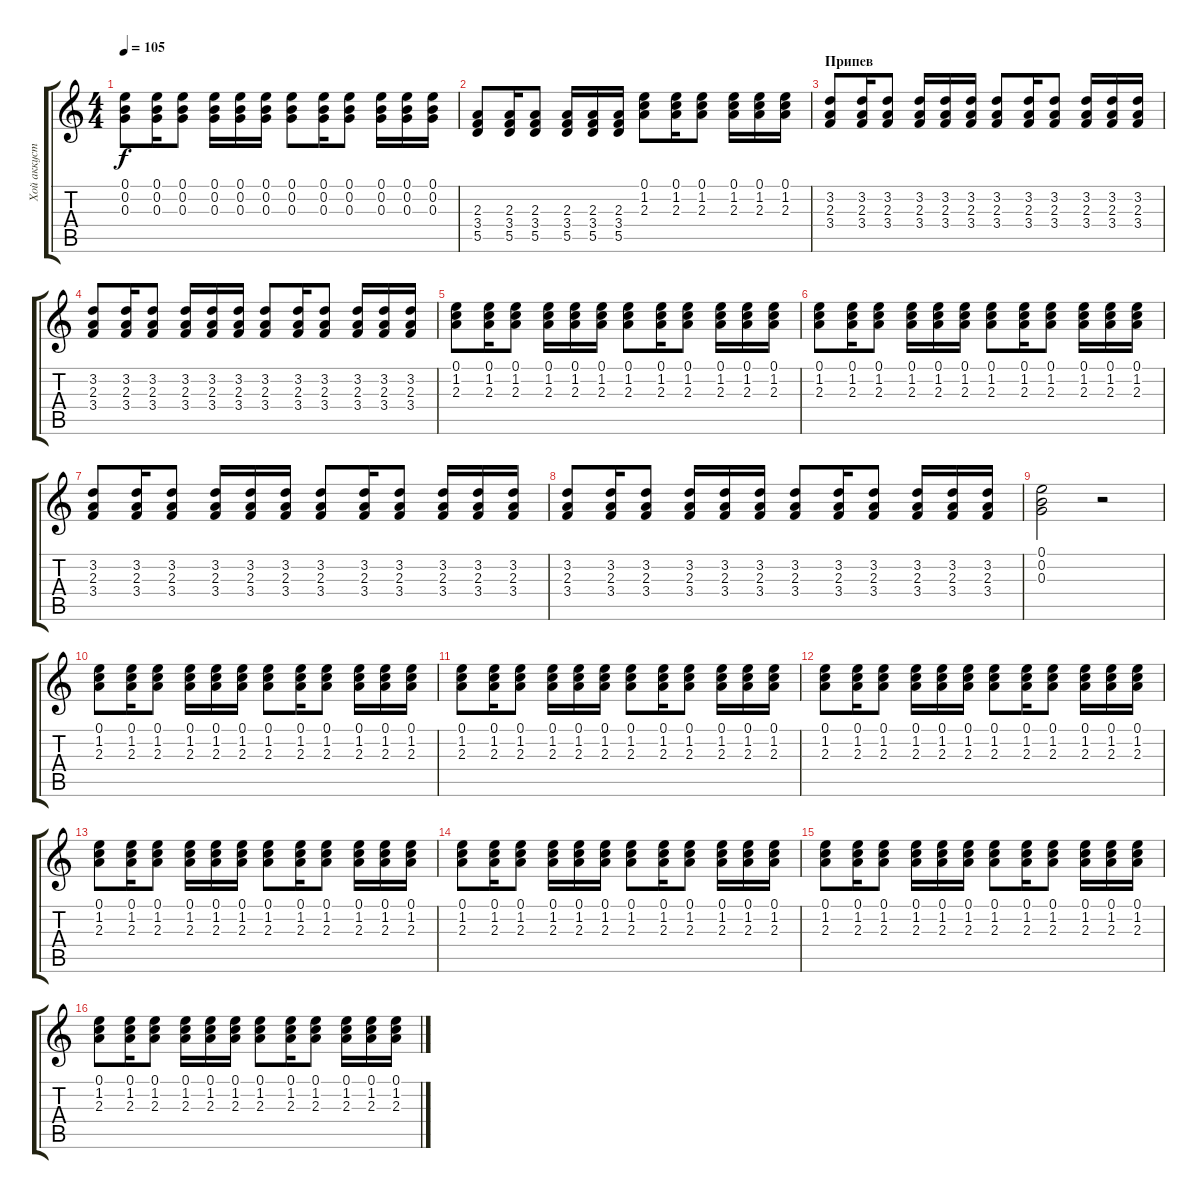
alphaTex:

\track ("Хой аккустика" "Хой аккуст") {instrument acousticguitarnylon}
\staff {score tabs}
\tuning (E4 B3 G3 D3 A2 E2) {hide}
\ts (4 4)
\tempo 105
\clef g2
\ks c
(0.1 0.2 0.3).8{dy f} (0.1 0.2 0.3).16 (0.1 0.2 0.3).8 (0.1 0.2 0.3).16 (0.1 0.2 0.3).16 (0.1 0.2 0.3).16 (0.1 0.2 0.3).8 (0.1 0.2 0.3).16 (0.1 0.2 0.3).8 (0.1 0.2 0.3).16 (0.1 0.2 0.3).16 (0.1 0.2 0.3).16 |
(2.3 3.4 5.5).8 (2.3 3.4 5.5).16 (2.3 3.4 5.5).8 (2.3 3.4 5.5).16 (2.3 3.4 5.5).16 (2.3 3.4 5.5).16 (0.1 1.2 2.3).8 (0.1 1.2 2.3).16 (0.1 1.2 2.3).8 (0.1 1.2 2.3).16 (0.1 1.2 2.3).16 (0.1 1.2 2.3).16 |
\section ("" "Припев")
(3.2 2.3 3.4).8 (3.2 2.3 3.4).16 (3.2 2.3 3.4).8 (3.2 2.3 3.4).16 (3.2 2.3 3.4).16 (3.2 2.3 3.4).16 (3.2 2.3 3.4).8 (3.2 2.3 3.4).16 (3.2 2.3 3.4).8 (3.2 2.3 3.4).16 (3.2 2.3 3.4).16 (3.2 2.3 3.4).16 |
(3.2 2.3 3.4).8 (3.2 2.3 3.4).16 (3.2 2.3 3.4).8 (3.2 2.3 3.4).16 (3.2 2.3 3.4).16 (3.2 2.3 3.4).16 (3.2 2.3 3.4).8 (3.2 2.3 3.4).16 (3.2 2.3 3.4).8 (3.2 2.3 3.4).16 (3.2 2.3 3.4).16 (3.2 2.3 3.4).16 |
(0.1 1.2 2.3).8 (0.1 1.2 2.3).16 (0.1 1.2 2.3).8 (0.1 1.2 2.3).16 (0.1 1.2 2.3).16 (0.1 1.2 2.3).16 (0.1 1.2 2.3).8 (0.1 1.2 2.3).16 (0.1 1.2 2.3).8 (0.1 1.2 2.3).16 (0.1 1.2 2.3).16 (0.1 1.2 2.3).16 |
(0.1 1.2 2.3).8 (0.1 1.2 2.3).16 (0.1 1.2 2.3).8 (0.1 1.2 2.3).16 (0.1 1.2 2.3).16 (0.1 1.2 2.3).16 (0.1 1.2 2.3).8 (0.1 1.2 2.3).16 (0.1 1.2 2.3).8 (0.1 1.2 2.3).16 (0.1 1.2 2.3).16 (0.1 1.2 2.3).16 |
(3.2 2.3 3.4).8 (3.2 2.3 3.4).16 (3.2 2.3 3.4).8 (3.2 2.3 3.4).16 (3.2 2.3 3.4).16 (3.2 2.3 3.4).16 (3.2 2.3 3.4).8 (3.2 2.3 3.4).16 (3.2 2.3 3.4).8 (3.2 2.3 3.4).16 (3.2 2.3 3.4).16 (3.2 2.3 3.4).16 |
(3.2 2.3 3.4).8 (3.2 2.3 3.4).16 (3.2 2.3 3.4).8 (3.2 2.3 3.4).16 (3.2 2.3 3.4).16 (3.2 2.3 3.4).16 (3.2 2.3 3.4).8 (3.2 2.3 3.4).16 (3.2 2.3 3.4).8 (3.2 2.3 3.4).16 (3.2 2.3 3.4).16 (3.2 2.3 3.4).16 |
(0.1 0.2 0.3).2 r.2 |
(0.1 1.2 2.3).8 (0.1 1.2 2.3).16 (0.1 1.2 2.3).8 (0.1 1.2 2.3).16 (0.1 1.2 2.3).16 (0.1 1.2 2.3).16 (0.1 1.2 2.3).8 (0.1 1.2 2.3).16 (0.1 1.2 2.3).8 (0.1 1.2 2.3).16 (0.1 1.2 2.3).16 (0.1 1.2 2.3).16 |
(0.1 1.2 2.3).8 (0.1 1.2 2.3).16 (0.1 1.2 2.3).8 (0.1 1.2 2.3).16 (0.1 1.2 2.3).16 (0.1 1.2 2.3).16 (0.1 1.2 2.3).8 (0.1 1.2 2.3).16 (0.1 1.2 2.3).8 (0.1 1.2 2.3).16 (0.1 1.2 2.3).16 (0.1 1.2 2.3).16 |
(0.1 1.2 2.3).8 (0.1 1.2 2.3).16 (0.1 1.2 2.3).8 (0.1 1.2 2.3).16 (0.1 1.2 2.3).16 (0.1 1.2 2.3).16 (0.1 1.2 2.3).8 (0.1 1.2 2.3).16 (0.1 1.2 2.3).8 (0.1 1.2 2.3).16 (0.1 1.2 2.3).16 (0.1 1.2 2.3).16 |
(0.1 1.2 2.3).8 (0.1 1.2 2.3).16 (0.1 1.2 2.3).8 (0.1 1.2 2.3).16 (0.1 1.2 2.3).16 (0.1 1.2 2.3).16 (0.1 1.2 2.3).8 (0.1 1.2 2.3).16 (0.1 1.2 2.3).8 (0.1 1.2 2.3).16 (0.1 1.2 2.3).16 (0.1 1.2 2.3).16 |
(0.1 1.2 2.3).8 (0.1 1.2 2.3).16 (0.1 1.2 2.3).8 (0.1 1.2 2.3).16 (0.1 1.2 2.3).16 (0.1 1.2 2.3).16 (0.1 1.2 2.3).8 (0.1 1.2 2.3).16 (0.1 1.2 2.3).8 (0.1 1.2 2.3).16 (0.1 1.2 2.3).16 (0.1 1.2 2.3).16 |
(0.1 1.2 2.3).8 (0.1 1.2 2.3).16 (0.1 1.2 2.3).8 (0.1 1.2 2.3).16 (0.1 1.2 2.3).16 (0.1 1.2 2.3).16 (0.1 1.2 2.3).8 (0.1 1.2 2.3).16 (0.1 1.2 2.3).8 (0.1 1.2 2.3).16 (0.1 1.2 2.3).16 (0.1 1.2 2.3).16 |
(0.1 1.2 2.3).8 (0.1 1.2 2.3).16 (0.1 1.2 2.3).8 (0.1 1.2 2.3).16 (0.1 1.2 2.3).16 (0.1 1.2 2.3).16 (0.1 1.2 2.3).8 (0.1 1.2 2.3).16 (0.1 1.2 2.3).8 (0.1 1.2 2.3).16 (0.1 1.2 2.3).16 (0.1 1.2 2.3).16
